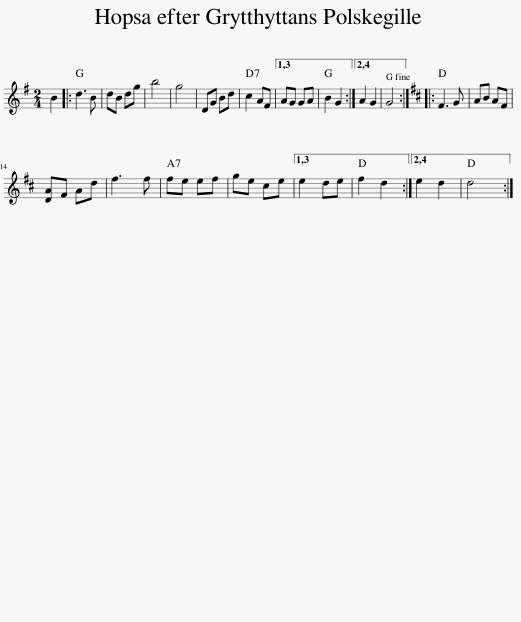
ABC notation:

X:1
L:1/8
M:2/4
I:linebreak $
K:G
V:1 treble
V:1
 B2 |: d3 B | dB dg | b4 | g4 | %5
 DG Bd | c2 AF |1,3 AG GA | B2 G2 :|2,4 A2 G2 | %10
 G4 ::[K:D] F3 G | AB AF |$ [DA]F Ad | f3 f | %15
 fe ef | ge ce |1,3 e2 de | f2 d2 :|2,4 e2 d2 | %20
 d4 :| %21
